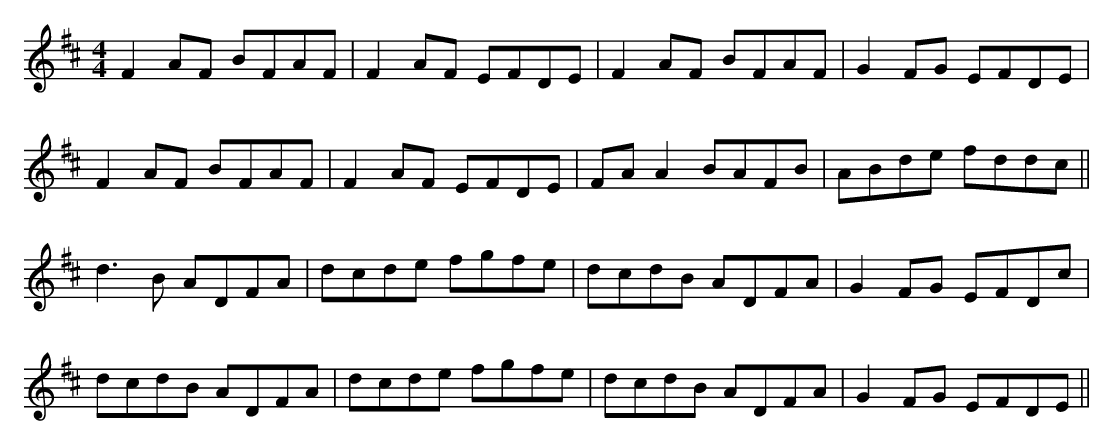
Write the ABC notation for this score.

X:1
M:4/4
K:D
F2AF BFAF|F2AF EFDE|F2AF BFAF|G2FG EFDE|
F2AF BFAF|F2AF EFDE|FAA2 BAFB|ABde fddc||
d3B ADFA|dcde fgfe|dcdB ADFA|G2FG EFDc|
dcdB ADFA|dcde fgfe|dcdB ADFA|G2FG EFDE||
